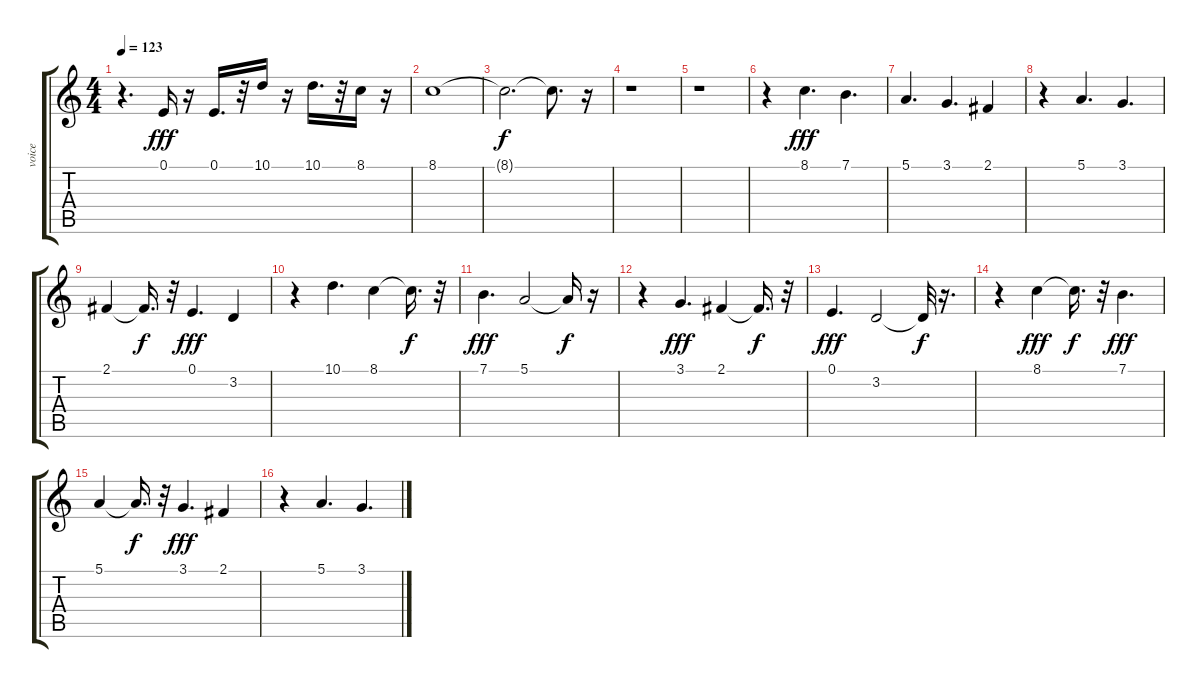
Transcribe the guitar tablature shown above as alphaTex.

\track ("voice" "voice") {instrument oboe}
\staff {score tabs}
\tuning (E4 B3 G3 D3 A2 E2) {hide}
\ts (4 4)
\tempo 123
\clef g2
\ks c
r.4{d dy f} 0.1.16{dy fff} r.16 0.1.16{d} r.32 10.1.16 r.16 10.1.16{d} r.32 8.1.16 r.16 |
8.1.1 |
8.1{t}.2{d dy f} 8.1{t}.8{d} r.16 |
r.1 |
r.1 |
r.4 8.1.4{d dy fff} 7.1.4{d} |
5.1.4{d} 3.1.4{d} 2.1.4 |
r.4 5.1.4{d} 3.1.4{d} |
2.1.4 2.1{t}.16{d dy f} r.32 0.1.4{d dy fff} 3.2.4 |
r.4 10.1.4{d} 8.1.4 8.1{t}.16{d dy f} r.32 |
7.1.4{d dy fff} 5.1.2 5.1{t}.16{dy f} r.16 |
r.4 3.1.4{d dy fff} 2.1.4 2.1{t}.16{d dy f} r.32 |
0.1.4{d dy fff} 3.2.2 3.2{t}.32{dy f} r.16{d} |
r.4 8.1.4{dy fff} 8.1{t}.16{d dy f} r.32 7.1.4{d dy fff} |
5.1.4 5.1{t}.16{d dy f} r.32 3.1.4{d dy fff} 2.1.4 |
r.4 5.1.4{d} 3.1.4{d}
